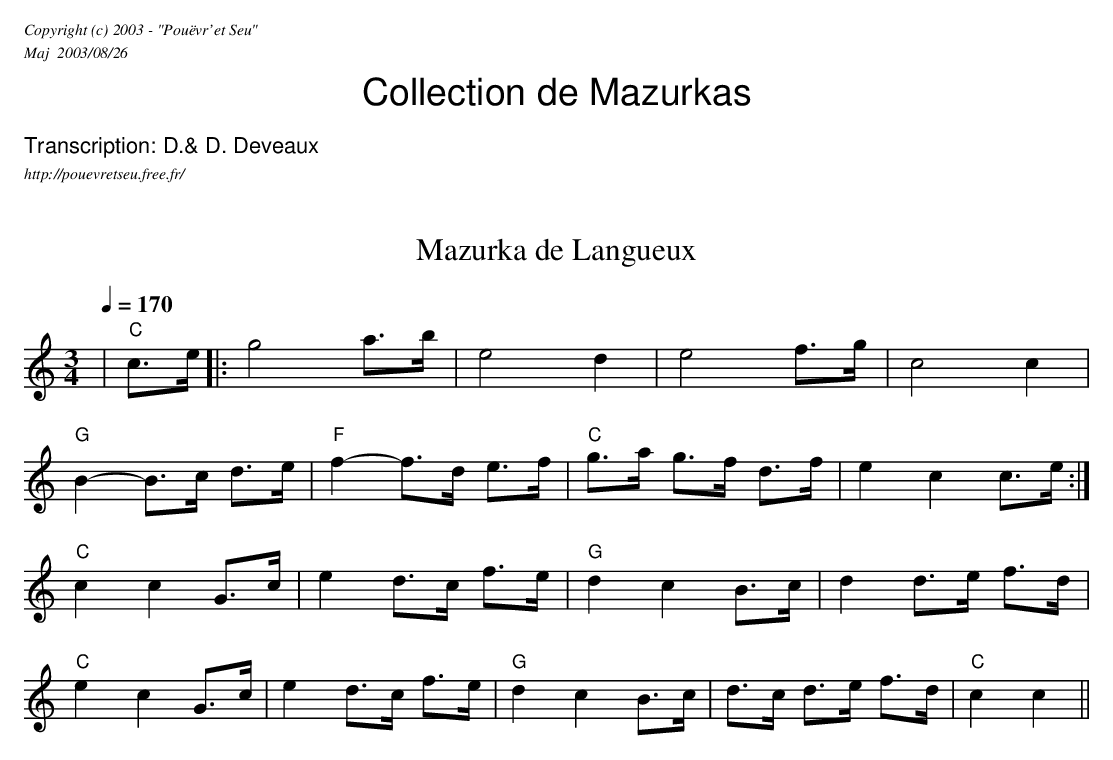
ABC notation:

X:1
T: Mazurka de Langueux
L: 1/8
M: 3/4
Q: 1/4=170
K: C
| "C" c>e |: g4 a>b | e4 d2 | e4 f>g | c4 c2 |
"G" B2-B>c d>e | "F" f2-f>d e>f | "C" g>a g>f d>f | e2 c2 c>e :|
"C" c2 c2 G>c | e2 d>c f>e | "G" d2 c2 B>c | d2 d>e f>d |
"C" e2 c2 G>c | e2 d>c f>e | "G" d2 c2 B>c | d>c d>e f>d | "C" c2 c2 ||
